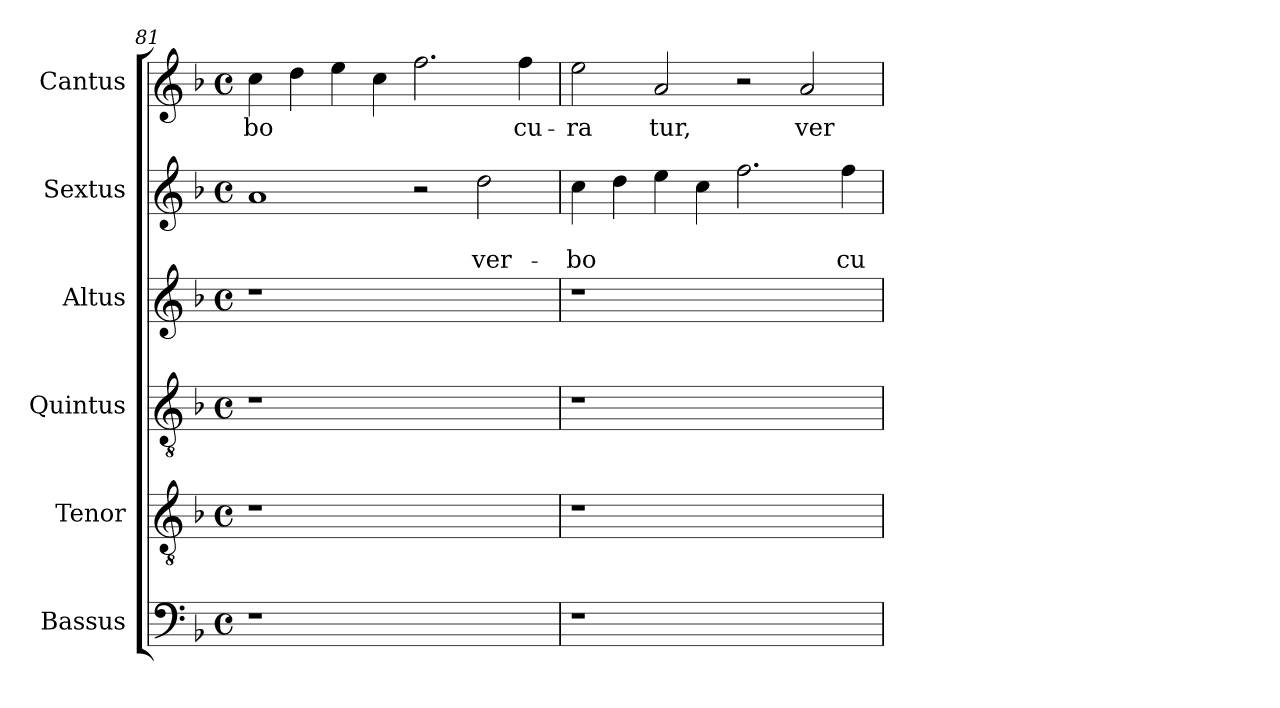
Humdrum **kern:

**kern	**kern	**kern	**kern	**kern	**text	**text	**kern	**text
*part6	*part5	*part4	*part3	*part2	*part2	*part2	*part1	*part1
*staff6	*staff5	*staff4	*staff3	*staff2	*staff2	*staff2	*staff1	*staff1
*I"Bassus	*I"Tenor	*I"Quintus	*I"Altus	*I"Sextus	*	*	*I"Cantus	*
*I'Bassus	*I'Tenor	*I'Quintus	*I'Altus	*I'Sextus	*	*	*I'Cantus	*
*clefF4	*clefGv2	*clefGv2	*clefG2	*clefG2	*	*	*clefG2	*
*k[b-]	*k[b-]	*k[b-]	*k[b-]	*k[b-]	*	*	*k[b-]	*
*F:	*F:	*F:	*F:	*F:	*	*	*F:	*
*M4/4	*M4/4	*M4/4	*M4/4	*M4/4	*	*	*M4/4	*
*met(c)	*met(c)	*met(c)	*met(c)	*met(c)	*	*	*met(c)	*
=81	=81	=81	=81	=81	=81	=81	=81	=81
!	!	!	!	!	!	!	!	!LO:LY:b
1r	1r	1r	1r	1a	.	.	4cc\	-bo
.	.	.	.	.	.	.	4dd\	.
.	.	.	.	.	.	.	4ee\	.
.	.	.	.	.	.	.	4cc\	.
1ryy	1ryy	1ryy	1ryy	2r	.	.	2.ff\	.
!	!	!	!	!	!	!LO:LY:b	!	!
.	.	.	.	2dd\	.	ver-	.	.
!	!	!	!	!	!	!	!	!LO:LY:b
.	.	.	.	.	.	.	4ff\	cu-
!!LO:PB:g=z
=82!	=82!	=82!	=82!	=82!	=82!	=82!	=82!	=82!
!	!	!	!	!	!	!LO:LY:b	!	!LO:LY:b
1r	1r	1r	1r	4cc\	.	-bo	2ee\	-ra
.	.	.	.	4dd\	.	.	.	.
!	!	!	!	!	!	!	!	!LO:LY:b
.	.	.	.	4ee\	.	.	2a/	tur,
.	.	.	.	4cc\	.	.	.	.
1ryy	1ryy	1ryy	1ryy	2.ff\	.	.	2r	.
!	!	!	!	!	!	!	!	!LO:LY:b
.	.	.	.	.	.	.	2a/	ver
!	!	!	!	!	!	!LO:LY:b	!	!
.	.	.	.	4ff\	.	cu-	.	.
=!	=!	=!	=!	=!	=!	=!	=!	=!
*-	*-	*-	*-	*-	*-	*-	*-	*-
